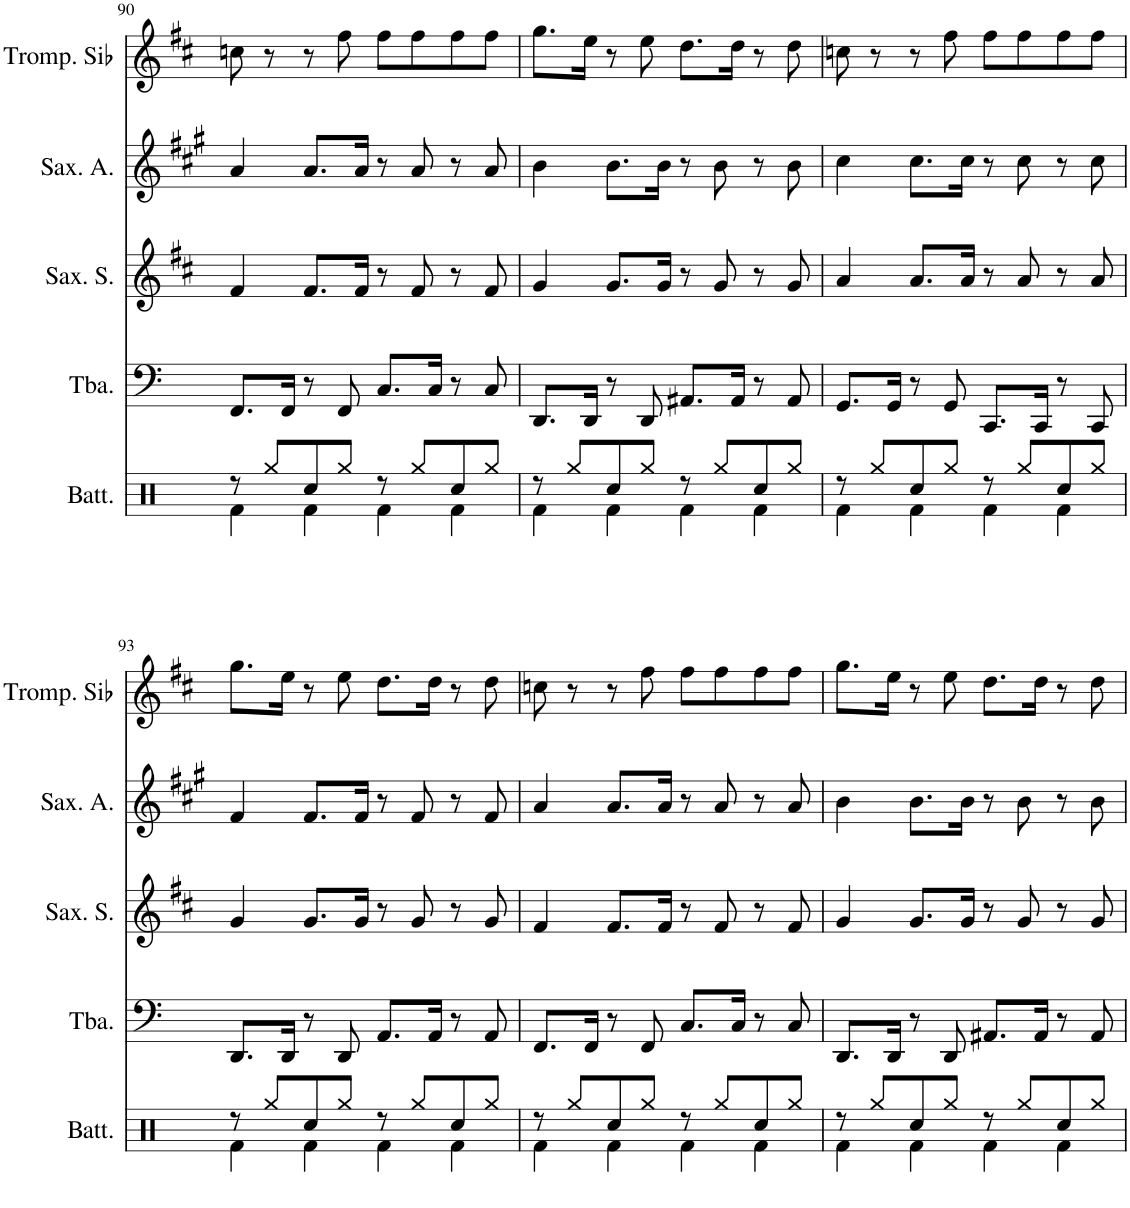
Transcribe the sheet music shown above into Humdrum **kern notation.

**kern	**kern	**kern	**kern	**kern
*part5	*part4	*part3	*part2	*part1
*staff5	*staff4	*staff3	*staff2	*staff1
*I"Batterie	*I"Tuba	*I"Saxophone Soprano	*I"Saxophone Alto	*I"Trompette en Sib
*I'Batt.	*I'Tba.	*I'Sax. S.	*I'Sax. A.	*I'Tromp. Sib
!!LO:PB:g=z
*clefX	*clefF4	*clefG2	*clefG2	*clefG2
*	*	*Trd1c2	*Trd5c9	*Trd1c2
*k[]	*k[]	*k[f#c#]	*k[f#c#g#]	*k[f#c#]
*M4/4	*M4/4	*M4/4	*M4/4	*M4/4
=90	=90	=90	=90	=90
*^	*	*	*	*
8r	4Rf\	8.FF/L	4f#/	4a/	8ccn\
8Rgg/L	.	.	.	.	8r
.	.	16FF/Jk	.	.	.
8Rcc/	4Rf\	8r	8.f#/L	8.a/L	8r
8Rgg/J	.	8FF/	.	.	8ff#\
.	.	.	16f#/Jk	16a/Jk	.
8r	4Rf\	8.C/L	8r	8r	8ff#\L
8Rgg/L	.	.	8f#/	8a/	8ff#\
.	.	16C/Jk	.	.	.
8Rcc/	4Rf\	8r	8r	8r	8ff#\
8Rgg/J	.	8C/	8f#/	8a/	8ff#\J
=91	=91	=91	=91	=91	=91
8r	4Rf\	8.DD/L	4g/	4b\	8.gg\L
8Rgg/L	.	.	.	.	.
.	.	16DD/Jk	.	.	16ee\Jk
8Rcc/	4Rf\	8r	8.g/L	8.b\L	8r
8Rgg/J	.	8DD/	.	.	8ee\
.	.	.	16g/Jk	16b\Jk	.
8r	4Rf\	8.AA#X/L	8r	8r	8.dd\L
8Rgg/L	.	.	8g/	8b\	.
.	.	16AA#/Jk	.	.	16dd\Jk
8Rcc/	4Rf\	8r	8r	8r	8r
8Rgg/J	.	8AA#/	8g/	8b\	8dd\
=92	=92	=92	=92	=92	=92
8r	4Rf\	8.GG/L	4a/	4cc#\	8ccn\
8Rgg/L	.	.	.	.	8r
.	.	16GG/Jk	.	.	.
8Rcc/	4Rf\	8r	8.a/L	8.cc#\L	8r
8Rgg/J	.	8GG/	.	.	8ff#\
.	.	.	16a/Jk	16cc#\Jk	.
8r	4Rf\	8.CC/L	8r	8r	8ff#\L
8Rgg/L	.	.	8a/	8cc#\	8ff#\
.	.	16CC/Jk	.	.	.
8Rcc/	4Rf\	8r	8r	8r	8ff#\
8Rgg/J	.	8CC/	8a/	8cc#\	8ff#\J
!!LO:LB:g=z
=93	=93	=93	=93	=93	=93
8r	4Rf\	8.DD/L	4g/	4f#/	8.gg\L
8Rgg/L	.	.	.	.	.
.	.	16DD/Jk	.	.	16ee\Jk
8Rcc/	4Rf\	8r	8.g/L	8.f#/L	8r
8Rgg/J	.	8DD/	.	.	8ee\
.	.	.	16g/Jk	16f#/Jk	.
8r	4Rf\	8.AA/L	8r	8r	8.dd\L
8Rgg/L	.	.	8g/	8f#/	.
.	.	16AA/Jk	.	.	16dd\Jk
8Rcc/	4Rf\	8r	8r	8r	8r
8Rgg/J	.	8AA/	8g/	8f#/	8dd\
=94	=94	=94	=94	=94	=94
8r	4Rf\	8.FF/L	4f#/	4a/	8ccn\
8Rgg/L	.	.	.	.	8r
.	.	16FF/Jk	.	.	.
8Rcc/	4Rf\	8r	8.f#/L	8.a/L	8r
8Rgg/J	.	8FF/	.	.	8ff#\
.	.	.	16f#/Jk	16a/Jk	.
8r	4Rf\	8.C/L	8r	8r	8ff#\L
8Rgg/L	.	.	8f#/	8a/	8ff#\
.	.	16C/Jk	.	.	.
8Rcc/	4Rf\	8r	8r	8r	8ff#\
8Rgg/J	.	8C/	8f#/	8a/	8ff#\J
=95	=95	=95	=95	=95	=95
8r	4Rf\	8.DD/L	4g/	4b\	8.gg\L
8Rgg/L	.	.	.	.	.
.	.	16DD/Jk	.	.	16ee\Jk
8Rcc/	4Rf\	8r	8.g/L	8.b\L	8r
8Rgg/J	.	8DD/	.	.	8ee\
.	.	.	16g/Jk	16b\Jk	.
8r	4Rf\	8.AA#X/L	8r	8r	8.dd\L
8Rgg/L	.	.	8g/	8b\	.
.	.	16AA#/Jk	.	.	16dd\Jk
8Rcc/	4Rf\	8r	8r	8r	8r
8Rgg/J	.	8AA#/	8g/	8b\	8dd\
*v	*v	*	*	*	*
=	=	=	=	=
*-	*-	*-	*-	*-
